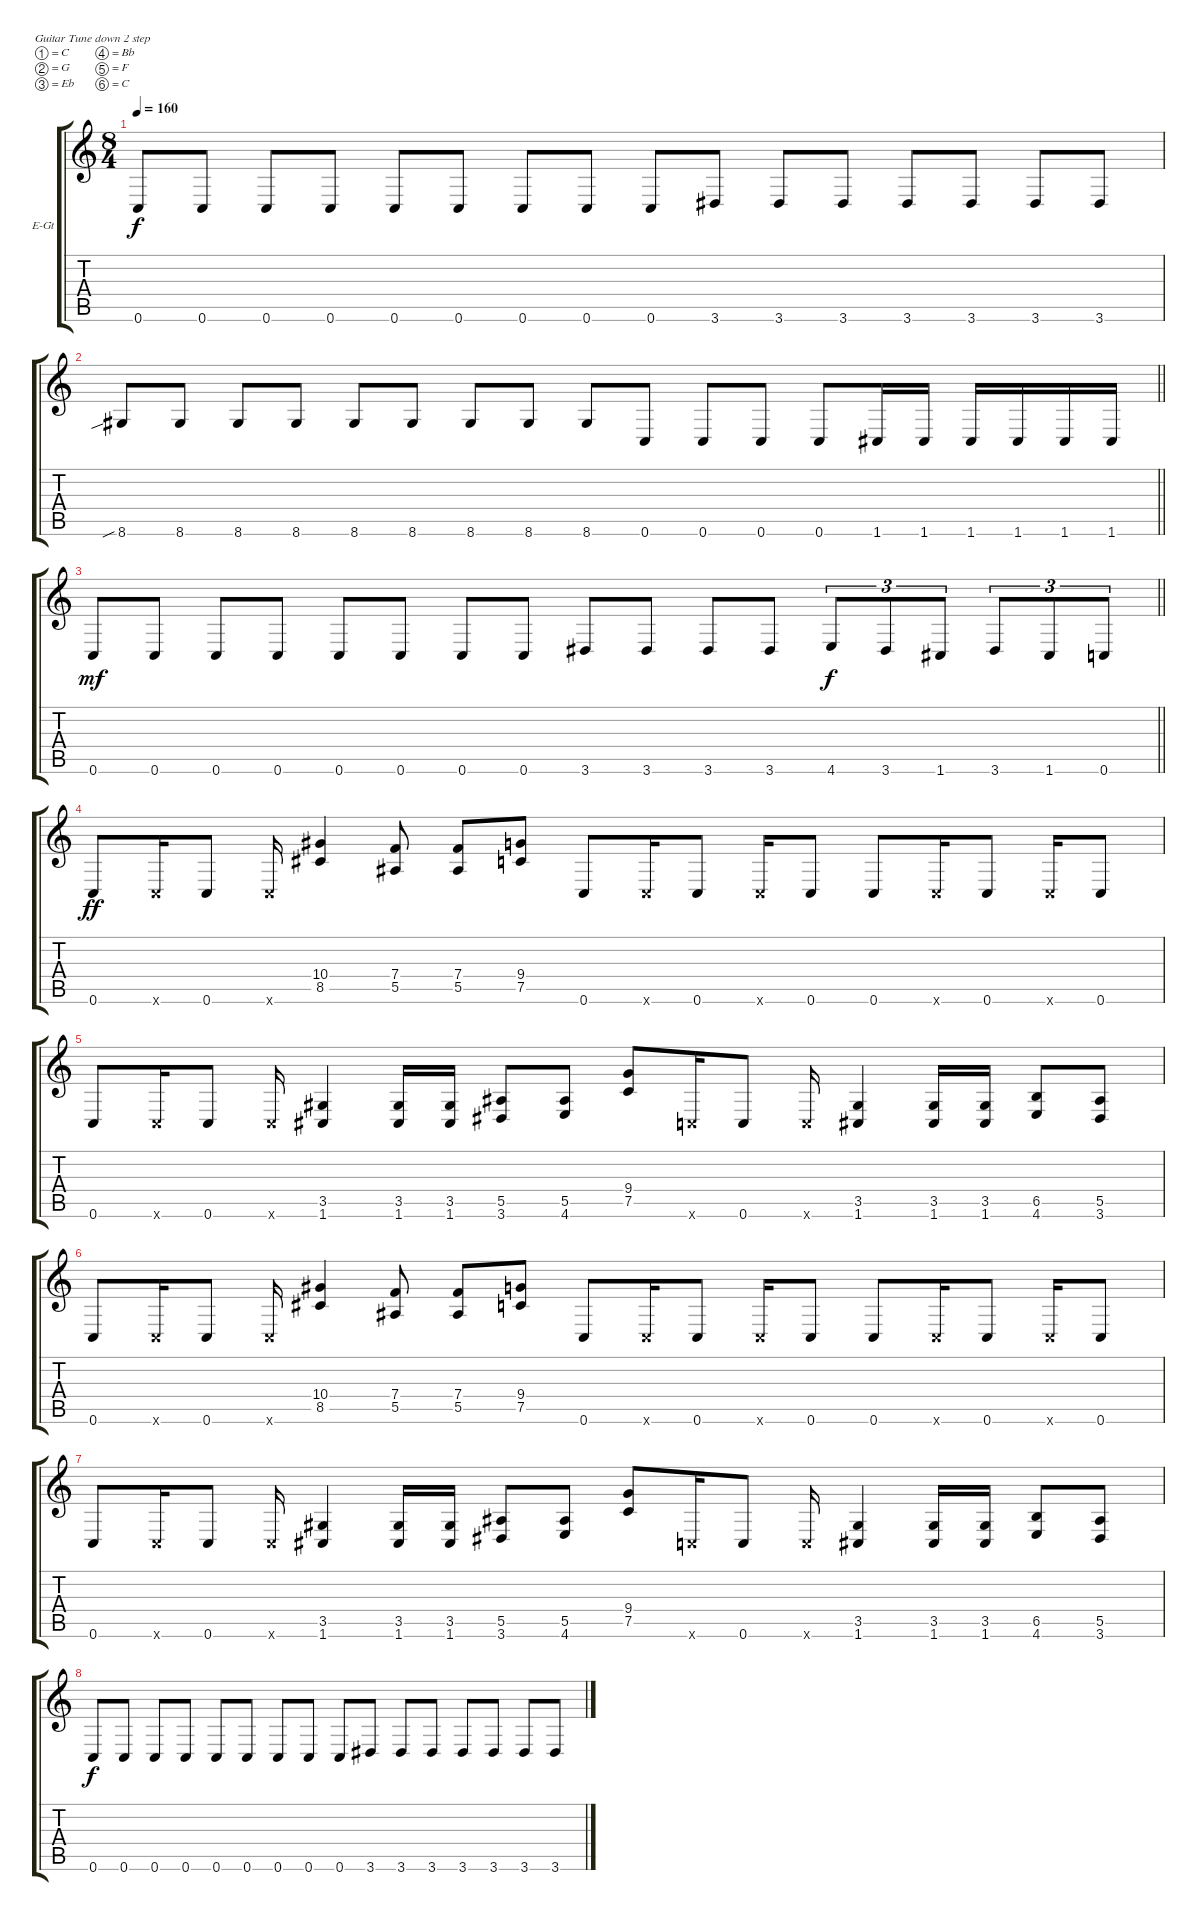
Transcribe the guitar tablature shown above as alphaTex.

\defaultSystemsLayout 4
\bracketExtendMode groupsimilarinstruments
\firstSystemTrackNameOrientation horizontal
\otherSystemsTrackNameOrientation horizontal
\track ("Electric Guitar" "E-Gt") {instrument distortionguitar}
\staff {score tabs}
\tuning (C4 G3 Eb3 Bb2 F2 C2)
\ts (8 4)
\tempo 160
\clef g2
\ks c
0.6.8{dy f} 0.6.8 0.6.8 0.6.8 0.6.8 0.6.8 0.6.8 0.6.8 0.6.8 3.6.8 3.6.8 3.6.8 3.6.8 3.6.8 3.6.8 3.6.8 |
\barLineRight lightlight
8.6{sib}.8 8.6.8 8.6.8 8.6.8 8.6.8 8.6.8 8.6.8 8.6.8 8.6.8 0.6.8 0.6.8 0.6.8 0.6.8 1.6.16 1.6.16 1.6.16 1.6.16 1.6.16 1.6.16 |
\barLineRight lightlight
0.6.8{dy mf} 0.6.8 0.6.8 0.6.8 0.6.8 0.6.8 0.6.8 0.6.8 3.6.8 3.6.8 3.6.8 3.6.8 4.6.8{tu (3 2) dy f} 3.6.8{tu (3 2)} 1.6.8{tu (3 2)} 3.6.8{tu (3 2)} 1.6.8{tu (3 2)} 0.6.8{tu (3 2)} |
0.6.8{dy ff} 0.6{x}.16 0.6.8 0.6{x}.16 (8.5 10.4).4 (5.5 7.4).8 (5.5 7.4).8 (7.5 9.4).8 0.6.8 0.6{x}.16 0.6.8 0.6{x}.16 0.6.8 0.6.8 0.6{x}.16 0.6.8 0.6{x}.16 0.6.8 |
0.6.8 0.6{x}.16 0.6.8 0.6{x}.16 (3.5 1.6).4 (3.5 1.6).16 (3.5 1.6).16 (5.5 3.6).8 (4.6 5.5).8 (7.5 9.4).8 0.6{x}.16 0.6.8 0.6{x}.16 (1.6 3.5).4 (1.6 3.5).16 (1.6 3.5).16 (4.6 6.5).8 (3.6 5.5).8 |
0.6.8 0.6{x}.16 0.6.8 0.6{x}.16 (8.5 10.4).4 (5.5 7.4).8 (5.5 7.4).8 (7.5 9.4).8 0.6.8 0.6{x}.16 0.6.8 0.6{x}.16 0.6.8 0.6.8 0.6{x}.16 0.6.8 0.6{x}.16 0.6.8 |
0.6.8 0.6{x}.16 0.6.8 0.6{x}.16 (3.5 1.6).4 (3.5 1.6).16 (3.5 1.6).16 (5.5 3.6).8 (4.6 5.5).8 (7.5 9.4).8 0.6{x}.16 0.6.8 0.6{x}.16 (1.6 3.5).4 (1.6 3.5).16 (1.6 3.5).16 (4.6 6.5).8 (3.6 5.5).8 |
0.6.8{dy f} 0.6.8 0.6.8 0.6.8 0.6.8 0.6.8 0.6.8 0.6.8 0.6.8 3.6.8 3.6.8 3.6.8 3.6.8 3.6.8 3.6.8 3.6.8
